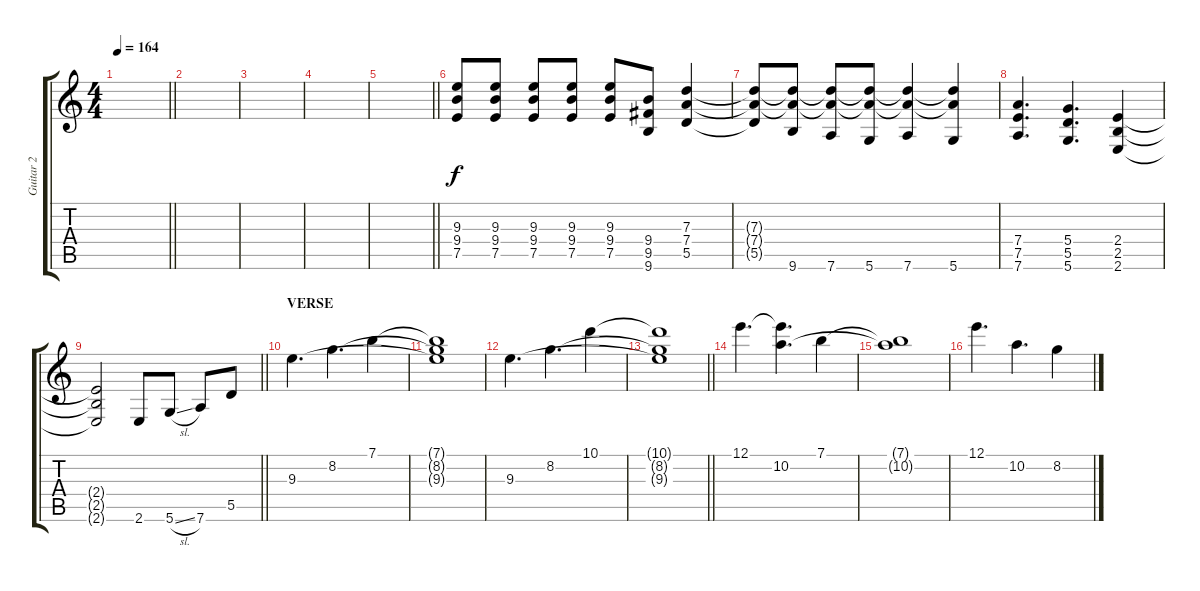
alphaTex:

\track ("Guitar 2" "Guitar 2") {instrument overdrivenguitar}
\staff {score tabs}
\tuning (E4 B3 G3 D3 A2 D2) {hide}
\ts (4 4)
\tempo 164
\clef g2
\barLineRight lightlight
\ks c
|
|
|
|
\barLineRight lightlight
|
(9.3 9.4 7.5).8{instrument overdrivenguitar} (9.3 9.4 7.5).8 (9.3 9.4 7.5).8 (9.3 9.4 7.5).8 (9.3 9.4 7.5).8 (9.4 9.5 9.6).8 (7.3 7.4 5.5).4 |
(7.3{t} 7.4{t} 5.5{t}).8 (7.3{t} 7.4{t} 9.6).8 (7.3{t} 7.4{t} 7.6).8 (7.3{t} 7.4{t} 5.6).8 (7.3{t} 7.4{t} 7.6).4 (7.3{t} 7.4{t} 5.6).4 |
(7.4 7.5 7.6).4{d} (5.4 5.5 5.6).4{d} (2.4 2.5 2.6).4 |
\barLineRight lightlight
(2.4{t} 2.5{t} 2.6{t}).2 2.6.8 5.6{sl}.8 7.6.8 5.5.8 |
\section ("" "VERSE")
9.3.4{d} 8.2.4{d} 7.1.4 |
(7.1{t} 8.2{t} 9.3{t}).1 |
9.3.4{d} 8.2.4{d} 10.1.4 |
\barLineRight lightlight
(10.1{t} 8.2{t} 9.3{t}).1 |
12.1.4{d} (12.1{t} 10.2).4{d} 7.1.4 |
(7.1{t} 10.2{t}).1 |
12.1.4{d} 10.2.4{d} 8.2.4
